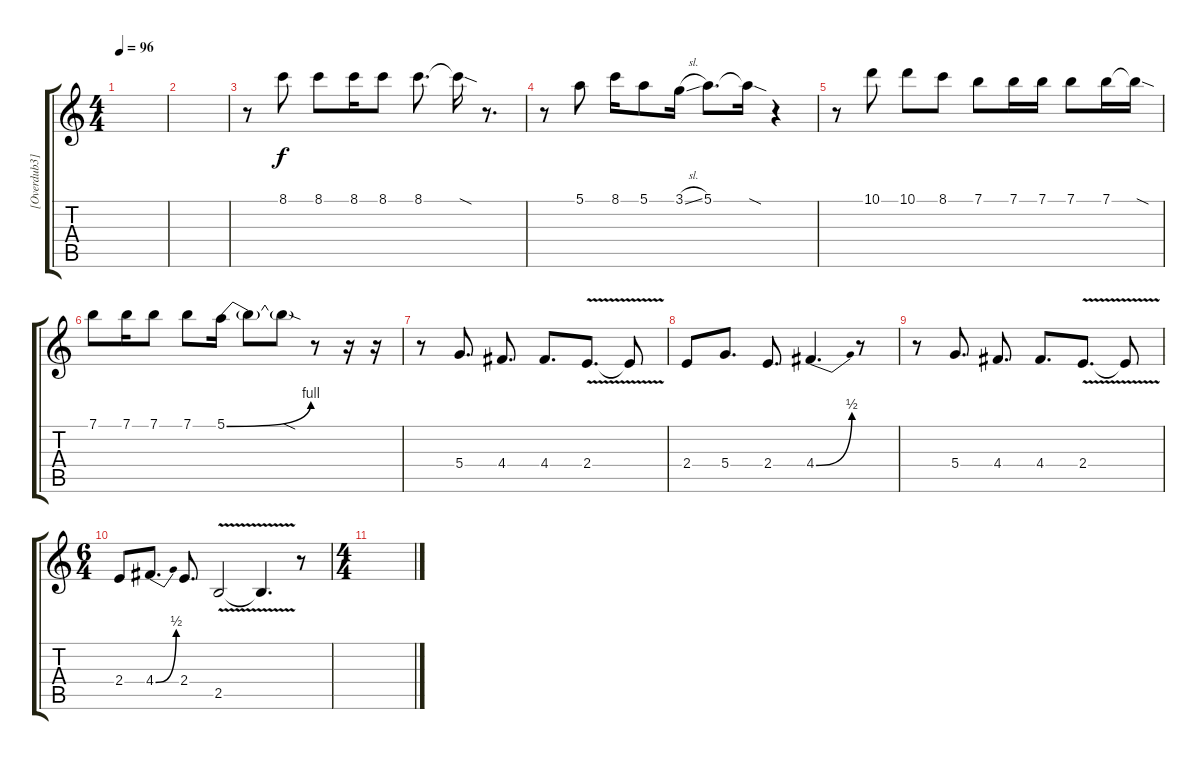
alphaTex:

\track ("[Overdub3]" "[Overdub3]") {instrument distortionguitar}
\staff {score tabs}
\tuning (E4 B3 G3 D3 A2 E2) {hide}
\ts (4 4)
\tempo 96
\clef g2
\ks c
|
|
r.8{volume 10 balance 8 instrument violin} 8.1.8 8.1.8 8.1.16 8.1.8 8.1.8{d} 8.1{sod t}.16 r.8{d} |
r.8 5.1.8 8.1.16 5.1.8 3.1{sl}.16 5.1.8{d} 5.1{sod t}.16 r.4 |
r.8 10.1.8 10.1.8 8.1.8 7.1.8 7.1.16 7.1.16 7.1.8 7.1.16 7.1{sod t}.16 |
7.1.8 7.1.16 7.1.8 7.1.8 5.1{be (bend 0 0 60 4)}.16 5.1{t}.8 5.1{sod t}.8 r.8 r.16 r.16 |
r.8{volume 12} 5.4.8{d} 4.4.8{d} 4.4.8{d} 2.4{v}.8{d} 2.4{t}.8 |
2.4.8 5.4.8{d} 2.4.8{d} 4.4{be (bend 0 0 60 2)}.4{d} r.8 |
r.8 5.4.8{d} 4.4.8{d} 4.4.8{d} 2.4{v}.8{d} 2.4{t}.8 |
\ts (6 4)
2.4.8 4.4{be (bend 0 0 60 2)}.8{d} 2.4.8{d} 2.5{v}.2 2.5{t}.4{d} r.8 |
\ts (4 4)
